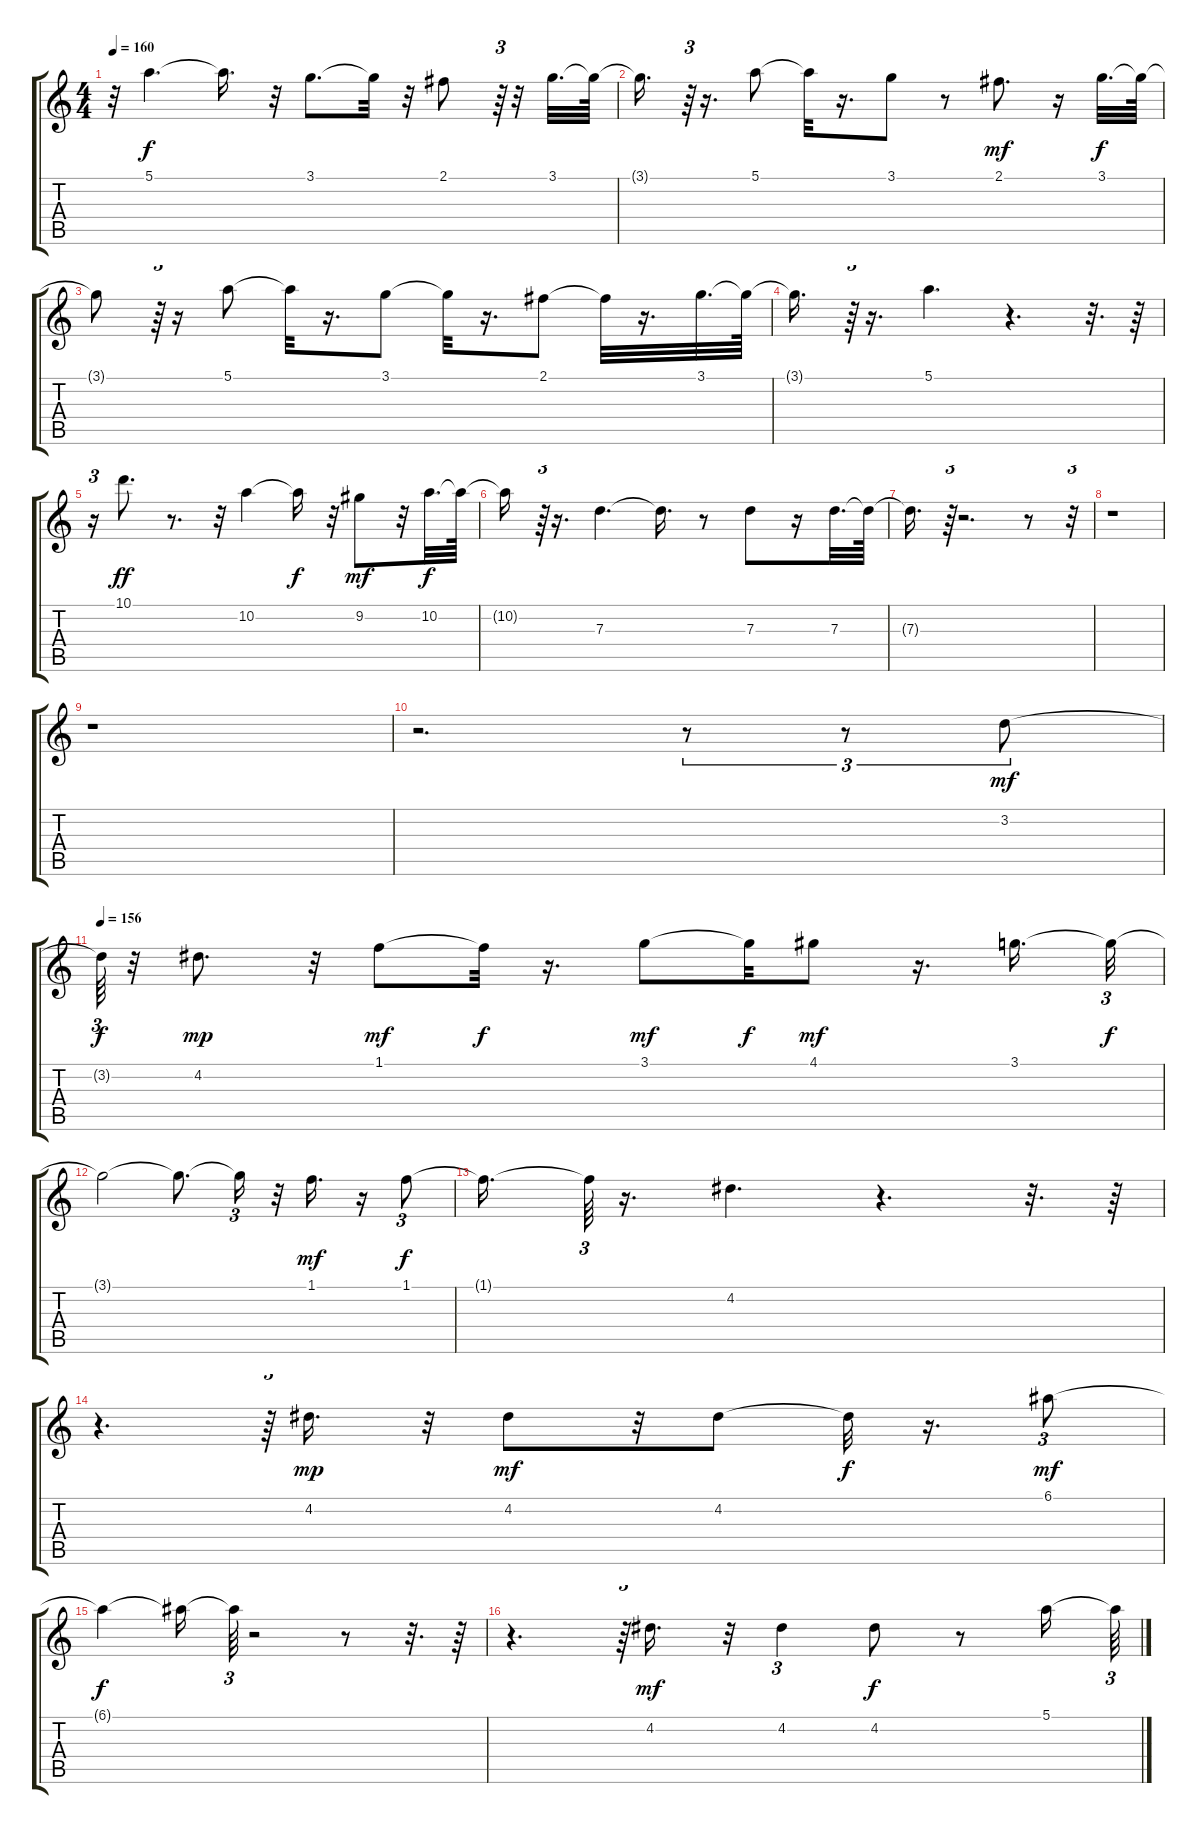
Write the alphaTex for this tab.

\track "" {instrument electricguitarjazz}
\staff {score tabs}
\tuning (E4 B3 G3 D3 A2 E2) {hide}
\ts (4 4)
\tempo 160
\clef g2
\ks c
r.32{dy f} 5.1.4{d} 5.1{t}.16{d} r.32 3.1.8{d} 3.1{t}.32 r.32 2.1.8 r.64{tu (3 2)} r.32 3.1.32{d} 3.1{t}.64 |
3.1{t}.16{d} r.64{tu (3 2)} r.16{d} 5.1.8 5.1{t}.32 r.16{d} 3.1.8 r.8 2.1.8{d dy mf} r.16 3.1.32{d dy f} 3.1{t}.64 |
3.1{t}.8 r.64{tu (3 2)} r.16 5.1.8 5.1{t}.32 r.16{d} 3.1.8 3.1{t}.32 r.16{d} 2.1.8 2.1{t}.32 r.16{d} 3.1.32{d} 3.1{t}.64 |
3.1{t}.16{d} r.64{tu (3 2)} r.16{d} 5.1.4{d} r.4{d} r.32{d} r.64 |
r.16{tu (3 2)} 10.1.8{d dy ff} r.8{d} r.32 10.2.4 10.2{t}.16{dy f} r.32 9.2.8{dy mf} r.32 10.2.32{d dy f} 10.2{t}.64 |
10.2{t}.16 r.64{tu (3 2)} r.16{d} 7.3.4{d} 7.3{t}.16{d} r.8 7.3.8 r.16 7.3.32{d} 7.3{t}.64 |
7.3{t}.16{d} r.64{tu (3 2)} r.2{d} r.8 r.32{tu (3 2)} |
r.1 |
r.1 |
r.2{d} r.8{tu (3 2)} r.8{tu (3 2)} 3.2.8{tu (3 2) dy mf} |
\tempo 156
3.2{t}.64{tu (3 2) dy f} r.32 4.2.8{d dy mp} r.32 1.1.8{dy mf} 1.1{t}.32{dy f} r.16{d} 3.1.8{dy mf} 3.1{t}.32{dy f} 4.1.8{dy mf} r.16{d} 3.1.16{d} 3.1{t}.32{tu (3 2) dy f} |
3.1{t}.2 3.1{t}.8{d} 3.1{t}.16{tu (3 2)} r.32 1.1.16{d dy mf} r.16 1.1.8{tu (3 2) dy f} |
1.1{t}.16{d} 1.1{t}.64{tu (3 2)} r.16{d} 4.2.4{d} r.4{d} r.32{d} r.64 |
r.4{d} r.64{tu (3 2)} 4.2.16{d dy mp} r.32 4.2.8{dy mf} r.32 4.2.8 4.2{t}.32{dy f} r.16{d} 6.1.8{tu (3 2) dy mf} |
6.1{t}.4{dy f} 6.1{t}.16 6.1{t}.64{tu (3 2)} r.2 r.8 r.32{d} r.64 |
r.4{d} r.64{tu (3 2)} 4.2.16{d dy mf} r.32 4.2.4{tu (3 2)} 4.2.8{dy f} r.8 5.1.16 5.1{t}.64{tu (3 2)}
